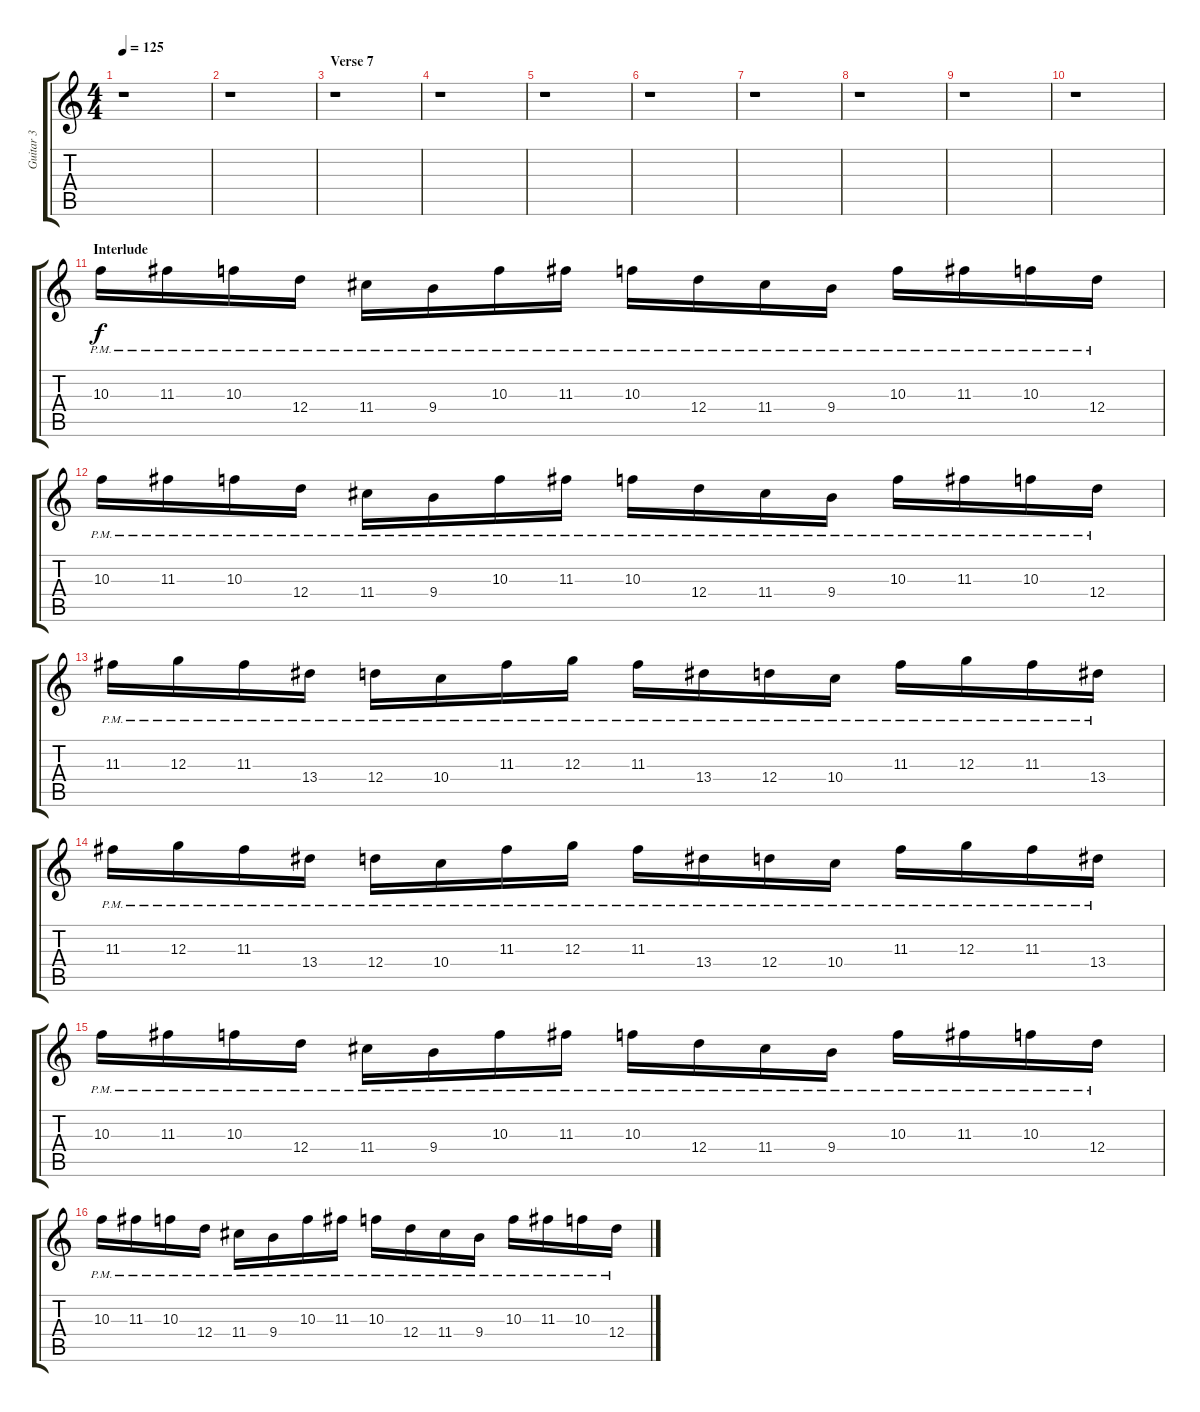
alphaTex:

\track ("Guitar 3" "Guitar 3") {instrument overdrivenguitar}
\staff {score tabs}
\tuning (E4 B3 G3 D3 A2 E2) {hide}
\ts (4 4)
\tempo 125
\clef g2
\ks c
r.1{dy f} |
r.1 |
\section ("" "Verse 7")
r.1 |
r.1 |
r.1 |
r.1 |
r.1 |
r.1 |
r.1 |
r.1 |
\section ("" "Interlude")
10.3{pm}.16 11.3{pm}.16 10.3{pm}.16 12.4{pm}.16 11.4{pm}.16 9.4{pm}.16 10.3{pm}.16 11.3{pm}.16 10.3{pm}.16 12.4{pm}.16 11.4{pm}.16 9.4{pm}.16 10.3{pm}.16 11.3{pm}.16 10.3{pm}.16 12.4{pm}.16 |
10.3{pm}.16 11.3{pm}.16 10.3{pm}.16 12.4{pm}.16 11.4{pm}.16 9.4{pm}.16 10.3{pm}.16 11.3{pm}.16 10.3{pm}.16 12.4{pm}.16 11.4{pm}.16 9.4{pm}.16 10.3{pm}.16 11.3{pm}.16 10.3{pm}.16 12.4{pm}.16 |
11.3{pm}.16 12.3{pm}.16 11.3{pm}.16 13.4{pm}.16 12.4{pm}.16 10.4{pm}.16 11.3{pm}.16 12.3{pm}.16 11.3{pm}.16 13.4{pm}.16 12.4{pm}.16 10.4{pm}.16 11.3{pm}.16 12.3{pm}.16 11.3{pm}.16 13.4{pm}.16 |
11.3{pm}.16 12.3{pm}.16 11.3{pm}.16 13.4{pm}.16 12.4{pm}.16 10.4{pm}.16 11.3{pm}.16 12.3{pm}.16 11.3{pm}.16 13.4{pm}.16 12.4{pm}.16 10.4{pm}.16 11.3{pm}.16 12.3{pm}.16 11.3{pm}.16 13.4{pm}.16 |
10.3{pm}.16 11.3{pm}.16 10.3{pm}.16 12.4{pm}.16 11.4{pm}.16 9.4{pm}.16 10.3{pm}.16 11.3{pm}.16 10.3{pm}.16 12.4{pm}.16 11.4{pm}.16 9.4{pm}.16 10.3{pm}.16 11.3{pm}.16 10.3{pm}.16 12.4{pm}.16 |
10.3{pm}.16 11.3{pm}.16 10.3{pm}.16 12.4{pm}.16 11.4{pm}.16 9.4{pm}.16 10.3{pm}.16 11.3{pm}.16 10.3{pm}.16 12.4{pm}.16 11.4{pm}.16 9.4{pm}.16 10.3{pm}.16 11.3{pm}.16 10.3{pm}.16 12.4{pm}.16
